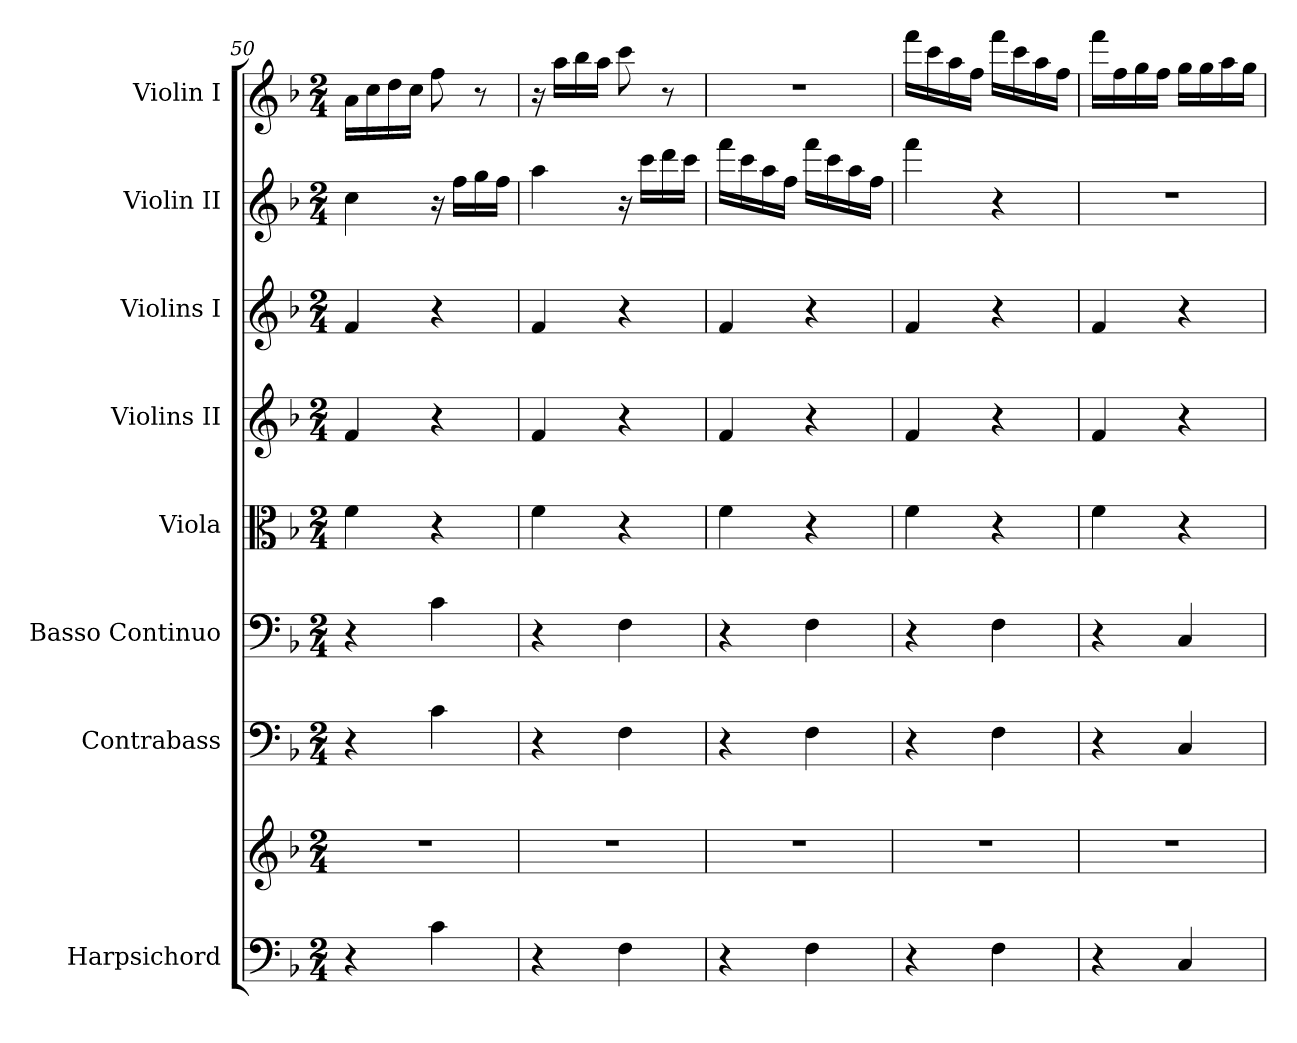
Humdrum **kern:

**kern	**kern	**kern	**kern	**kern	**kern	**kern	**kern	**kern
*part8	*part8	*part7	*part6	*part5	*part4	*part3	*part2	*part1
*staff9	*staff8	*staff7	*staff6	*staff5	*staff4	*staff3	*staff2	*staff1
*I"Harpsichord	*	*I"Contrabass	*I"Basso Continuo	*I"Viola	*I"Violins II	*I"Violins I	*I"Violin II	*I"Violin I
*I'Hch.	*	*I'Cb.	*I'B.C.	*I'Vla.	*I'Vlns. II	*I'Vlns. I	*I'Vln. II	*I'Vln. I
*clefF4	*clefG2	*clefF4	*clefF4	*clefC3	*clefG2	*clefG2	*clefG2	*clefG2
*	*	*ITrd7c12	*	*	*	*	*	*
*k[b-]	*k[b-]	*k[b-]	*k[b-]	*k[b-]	*k[b-]	*k[b-]	*k[b-]	*k[b-]
*M2/4	*M2/4	*M2/4	*M2/4	*M2/4	*M2/4	*M2/4	*M2/4	*M2/4
=50	=50	=50	=50	=50	=50	=50	=50	=50
4r	2r	4r	4r	4f\	4f/	4f/	4cc\	16a\LL
.	.	.	.	.	.	.	.	16cc\
.	.	.	.	.	.	.	.	16dd\
.	.	.	.	.	.	.	.	16cc\JJ
4c\	.	4C\	4c\	4r	4r	4r	16r	8ff\
.	.	.	.	.	.	.	16ff\LL	.
.	.	.	.	.	.	.	16gg\	8r
.	.	.	.	.	.	.	16ff\JJ	.
=51	=51	=51	=51	=51	=51	=51	=51	=51
4r	2r	4r	4r	4f\	4f/	4f/	4aa\	16r
.	.	.	.	.	.	.	.	16aa\LL
.	.	.	.	.	.	.	.	16bb-\
.	.	.	.	.	.	.	.	16aa\JJ
4F\	.	4FF\	4F\	4r	4r	4r	16r	8ccc\
.	.	.	.	.	.	.	16ccc\LL	.
.	.	.	.	.	.	.	16ddd\	8r
.	.	.	.	.	.	.	16ccc\JJ	.
!!LO:PB:g=z
=52	=52	=52	=52	=52	=52	=52	=52	=52
4r	2r	4r	4r	4f\	4f/	4f/	16fff\LL	2r
.	.	.	.	.	.	.	16ccc\	.
.	.	.	.	.	.	.	16aa\	.
.	.	.	.	.	.	.	16ff\JJ	.
4F\	.	4FF\	4F\	4r	4r	4r	16fff\LL	.
.	.	.	.	.	.	.	16ccc\	.
.	.	.	.	.	.	.	16aa\	.
.	.	.	.	.	.	.	16ff\JJ	.
=53	=53	=53	=53	=53	=53	=53	=53	=53
4r	2r	4r	4r	4f\	4f/	4f/	4fff\	16fff\LL
.	.	.	.	.	.	.	.	16ccc\
.	.	.	.	.	.	.	.	16aa\
.	.	.	.	.	.	.	.	16ff\JJ
4F\	.	4FF\	4F\	4r	4r	4r	4r	16fff\LL
.	.	.	.	.	.	.	.	16ccc\
.	.	.	.	.	.	.	.	16aa\
.	.	.	.	.	.	.	.	16ff\JJ
=54	=54	=54	=54	=54	=54	=54	=54	=54
4r	2r	4r	4r	4f\	4f/	4f/	2r	16fff\LL
.	.	.	.	.	.	.	.	16ff\
.	.	.	.	.	.	.	.	16gg\
.	.	.	.	.	.	.	.	16ff\JJ
4C/	.	4CC/	4C/	4r	4r	4r	.	16gg\LL
.	.	.	.	.	.	.	.	16gg\
.	.	.	.	.	.	.	.	16aa\
.	.	.	.	.	.	.	.	16gg\JJ
=	=	=	=	=	=	=	=	=
*-	*-	*-	*-	*-	*-	*-	*-	*-
